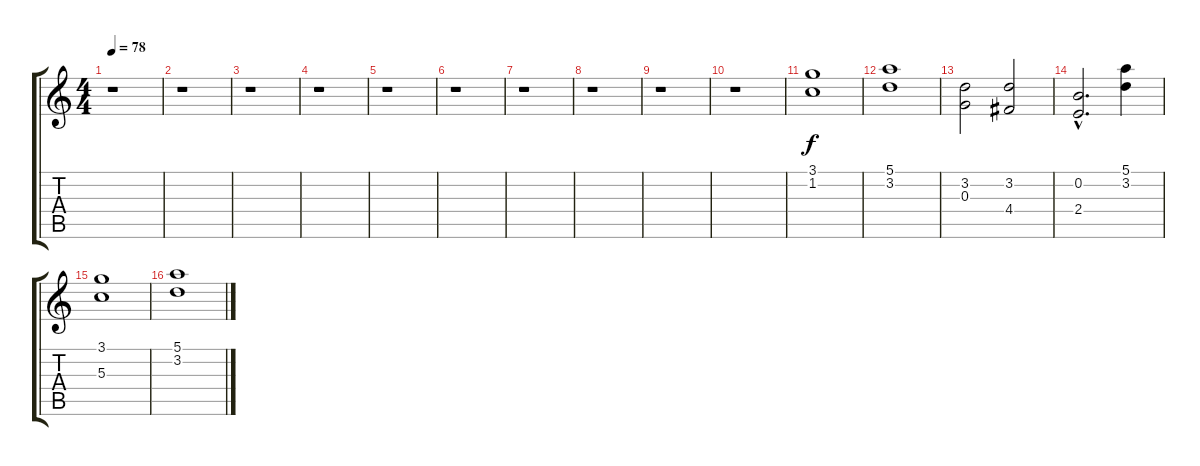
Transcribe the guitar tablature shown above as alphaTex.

\track "" {instrument overdrivenguitar}
\staff {score tabs}
\tuning (E4 B3 G3 D3 A2 E2) {hide}
\ts (4 4)
\tempo 78
\clef g2
\ks c
r.1{dy f} |
r.1 |
r.1 |
r.1 |
r.1 |
r.1 |
r.1 |
r.1 |
r.1 |
r.1 |
(3.1 1.2).1 |
(5.1 3.2).1 |
(3.2 0.3).2 (3.2 4.4).2 |
(0.2{hac} 2.4{hac}).2{d} (5.1 3.2).4 |
(3.1 5.3).1 |
(5.1 3.2).1
